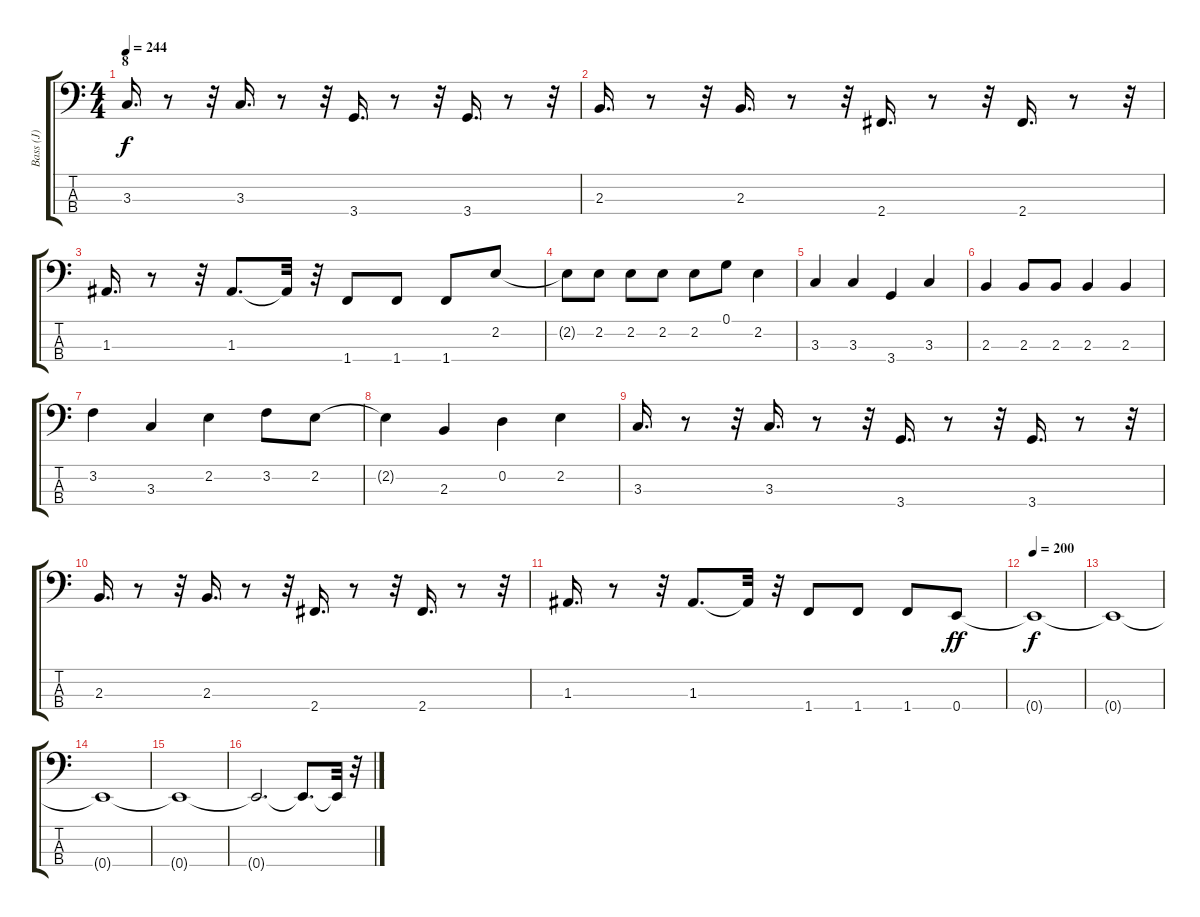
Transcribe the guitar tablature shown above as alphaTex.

\track ("Bass (J)" "Bass (J)") {instrument electricbasspick}
\staff {score tabs}
\tuning (G2 D2 A1 E1) {hide}
\ts (4 4)
\section ("" "8")
\tempo 244
\clef f4
\ks c
3.3.16{d dy f} r.8 r.32 3.3.16{d} r.8 r.32 3.4.16{d} r.8 r.32 3.4.16{d} r.8 r.32 |
2.3.16{d} r.8 r.32 2.3.16{d} r.8 r.32 2.4.16{d} r.8 r.32 2.4.16{d} r.8 r.32 |
1.3.16{d} r.8 r.32 1.3.8{d} 1.3{t}.32 r.32 1.4.8 1.4.8 1.4.8 2.2.8 |
2.2{t}.8 2.2.8 2.2.8 2.2.8 2.2.8 0.1.8 2.2.4 |
3.3.4 3.3.4 3.4.4 3.3.4 |
2.3.4 2.3.8 2.3.8 2.3.4 2.3.4 |
3.2.4 3.3.4 2.2.4 3.2.8 2.2.8 |
2.2{t}.4 2.3.4 0.2.4 2.2.4 |
3.3.16{d} r.8 r.32 3.3.16{d} r.8 r.32 3.4.16{d} r.8 r.32 3.4.16{d} r.8 r.32 |
2.3.16{d} r.8 r.32 2.3.16{d} r.8 r.32 2.4.16{d} r.8 r.32 2.4.16{d} r.8 r.32 |
1.3.16{d} r.8 r.32 1.3.8{d} 1.3{t}.32 r.32 1.4.8 1.4.8 1.4.8 0.4.8{dy ff} |
\tempo 200
0.4{t}.1{dy f} |
0.4{t}.1 |
0.4{t}.1 |
0.4{t}.1 |
0.4{t}.2{d} 0.4{t}.8{d} 0.4{t}.32 r.32
